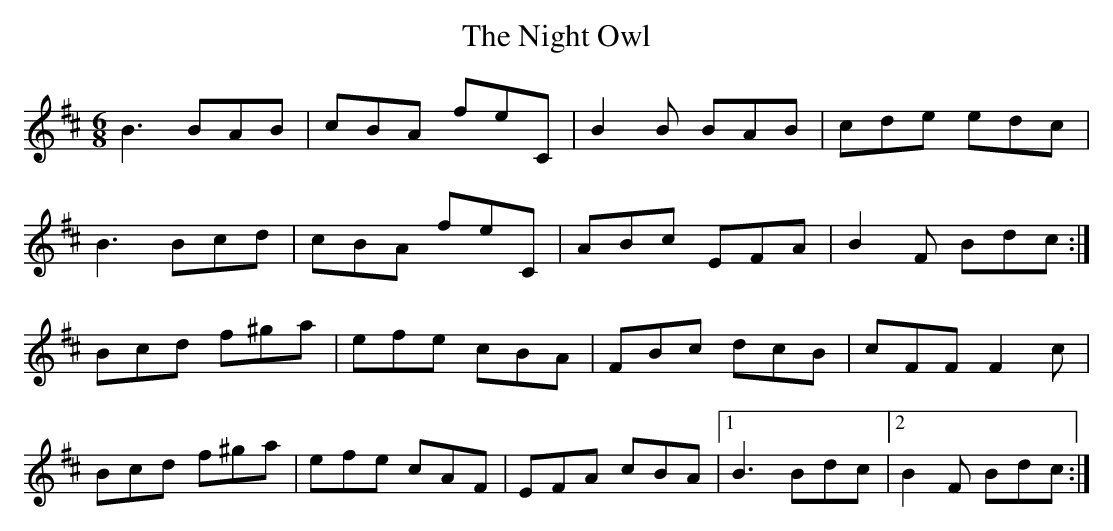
X:1
T: Night Owl, The
M: 6/8
L: 1/8
K: Bmin
B3 BAB|cBA feC|B2 B BAB|cde edc|
B3 Bcd| cBA feC|ABc EFA|B2F Bdc:|
Bcd f^ga|efe cBA|FBc dcB|cFF F2c|
Bcd f^ga|efe cAF|EFA cBA|1B3 Bdc|2B2F Bdc:|
